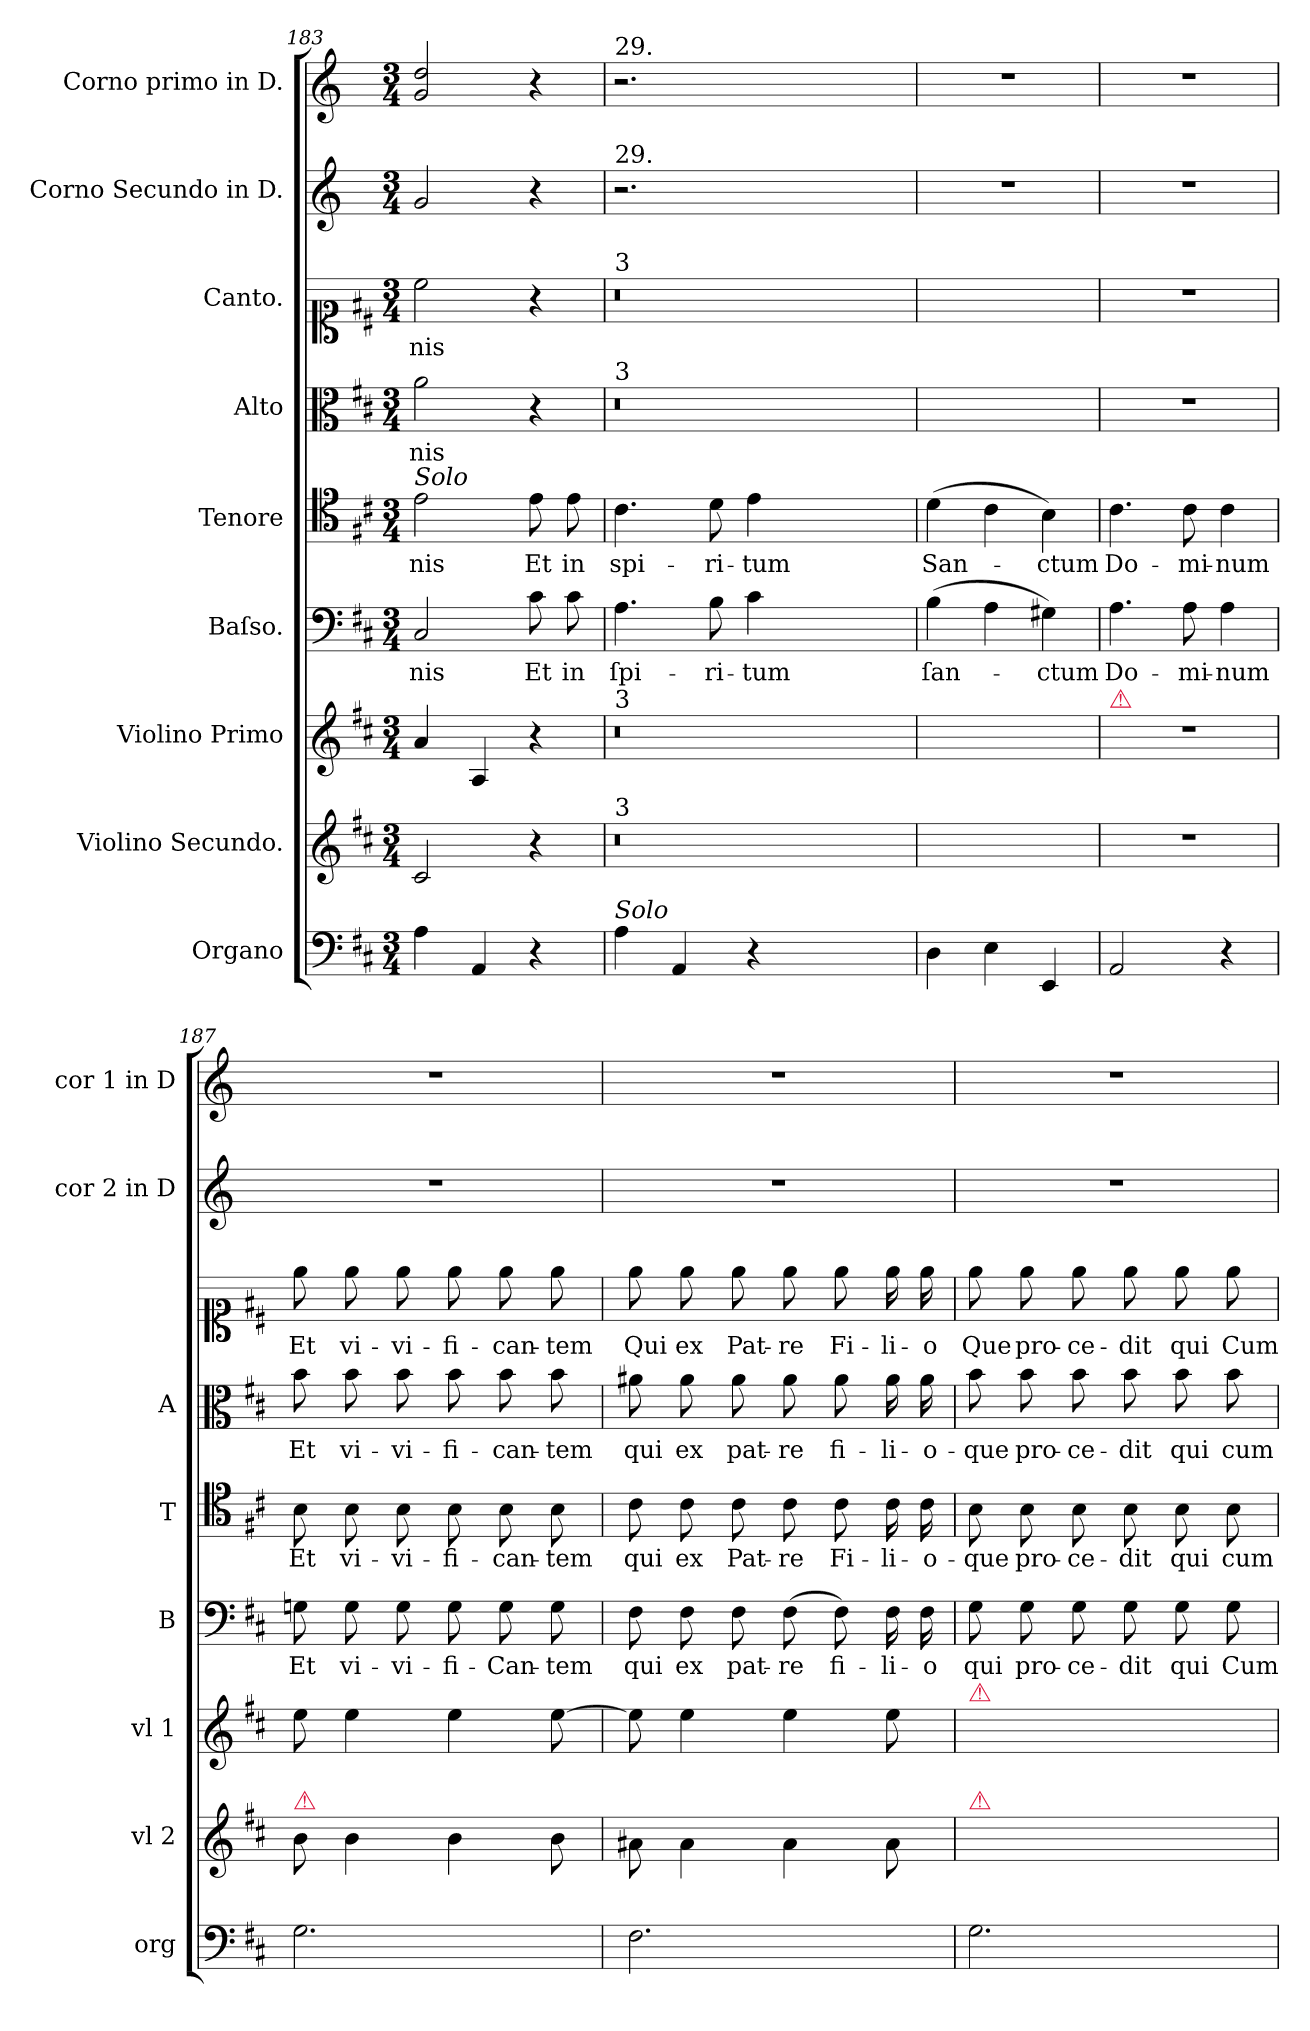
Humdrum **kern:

**kern	**dynam	**kern	**kern	**kern	**text	**kern	**text	**kern	**text	**kern	**text	**kern	**kern
*part9	*part9	*part8	*part7	*part6	*part6	*part5	*part5	*part4	*part4	*part3	*part3	*part2	*part1
*staff9	*staff9	*staff8	*staff7	*staff6	*staff6	*staff5	*staff5	*staff4	*staff4	*staff3	*staff3	*staff2	*staff1
*I"Organo	*	*I"Violino Secundo.	*I"Violino Primo	*I"Baſso.	*	*I"Tenore	*	*I"Alto	*	*I"Canto.	*	*I"Corno Secundo in D.	*I"Corno primo in D.
*I'org	*	*I'vl 2	*I'vl 1	*I'B	*	*I'T	*	*I'A	*	*	*	*I'cor 2 in D	*I'cor 1 in D
*clefF4	*	*clefG2	*clefG2	*clefF4	*	*clefC4	*	*clefC3	*	*clefC1	*	*clefG2	*clefG2
*	*	*	*	*	*	*	*	*	*	*	*	*ITrd6c10	*ITrd6c10
*k[f#c#]	*	*k[f#c#]	*k[f#c#]	*k[f#c#]	*	*k[f#c#]	*	*k[f#c#]	*	*k[f#c#]	*	*k[f#c#]	*k[f#c#]
*D:	*	*D:	*D:	*D:	*	*D:	*	*D:	*	*D:	*	*D:	*D:
*M3/4	*	*M3/4	*M3/4	*M3/4	*	*M3/4	*	*M3/4	*	*M3/4	*	*M3/4	*M3/4
=183	=183	=183	=183	=183	=183	=183	=183	=183	=183	=183	=183	=183	=183
!	!	!	!	!	!	!LO:TX:a:i:t=Solo	!	!	!	!	!	!	!
4A\	.	2c#/	4a/	2C#/	-nis	2e\	-nis	2a\	-nis	2cc#\	-nis	2A/	2A/ 2e/
4AA/	.	.	4A/	.	.	.	.	.	.	.	.	.	.
4r	.	4r	4r	8c#\	Et	8e\	Et	4r	.	4r	.	4r	4r
.	.	.	.	8c#\	in	8e\	in	.	.	.	.	.	.
=184	=184	=184	=184	=184	=184	=184	=184	=184	=184	=184	=184	=184	=184
!	!	!	!	!	!	!	!	!	!	!	!	!	!LO:TX:a:t=29.
!	!	!	!	!	!	!	!	!	!	!	!	!LO:TX:a:t=29.	!
!	!	!	!	!	!	!	!	!	!	!LO:TX:a:t=3	!	!	!
!	!	!	!	!	!	!	!	!LO:TX:a:t=3	!	!	!	!	!
!	!	!	!LO:TX:a:t=3	!	!	!	!	!	!	!	!	!	!
!	!	!LO:TX:a:t=3	!	!	!	!	!	!	!	!	!	!	!
!LO:TX:a:i:t=Solo	!	!	!	!	!	!	!	!	!	!	!	!	!
!	!	!LO:N:vis=0	!LO:N:vis=0	!	!	!	!	!LO:N:vis=0	!	!LO:N:vis=0	!	!	!
4A\	.	1.r	1.r	4.A\	ſpi-	4.c#\	spi-	1.r	.	1.r	.	2.r	2.r
4AA/	.	.	.	.	.	.	.	.	.	.	.	.	.
.	.	.	.	8B\	-ri-	8d\	-ri-	.	.	.	.	.	.
4r	.	.	.	4c#\	-tum	4e\	-tum	.	.	.	.	.	.
2.ryy	.	.	.	2.ryy	.	2.ryy	.	.	.	.	.	2.ryy	2.ryy
=185	=185	=185	=185	=185	=185	=185	=185	=185	=185	=185	=185	=185	=185
4D\	.	2.ryy	2.ryy	(4B\	ſan-	(4d\	San-	2.ryy	.	2.ryy	.	2.r	2.r
4E\	.	.	.	4A\	.	4c#\	.	.	.	.	.	.	.
4EE/	.	.	.	4G#X\)	-ctum	4B\)	-ctum	.	.	.	.	.	.
=186	=186	=186	=186	=186	=186	=186	=186	=186	=186	=186	=186	=186	=186
!	!	!	!LO:TX:a:color=crimson:t=⚠	!	!	!	!	!	!	!	!	!	!
2AA/	.	2.r	2.r	4.A\	Do-	4.c#\	Do-	2.r	.	2.r	.	2.r	2.r
.	.	.	.	8A\	-mi-	8c#\	-mi-	.	.	.	.	.	.
4r	.	.	.	4A\	-num	4c#\	-num	.	.	.	.	.	.
=187	=187	=187	=187	=187	=187	=187	=187	=187	=187	=187	=187	=187	=187
!	!	!LO:TX:a:color=crimson:t=⚠	!	!	!	!	!	!	!	!	!	!	!
!	!LO:DY:b	!	!	!	!	!	!	!	!	!	!	!	!
2.G\	for	8b\	8ee\	8Gn\	Et	8B\	Et	8b\	Et	8ee\	Et	2.r	2.r
.	.	4b\	4ee\	8G\	vi-	8B\	vi-	8b\	vi-	8ee\	vi-	.	.
.	.	.	.	8G\	-vi-	8B\	-vi-	8b\	-vi-	8ee\	-vi-	.	.
.	.	4b\	4ee\	8G\	-fi-	8B\	-fi-	8b\	-fi-	8ee\	-fi-	.	.
.	.	.	.	8G\	-Can-	8B\	-can-	8b\	-can-	8ee\	-can-	.	.
.	.	8b\	[8ee\	8G\	-tem	8B\	-tem	8b\	-tem	8ee\	-tem	.	.
=188	=188	=188	=188	=188	=188	=188	=188	=188	=188	=188	=188	=188	=188
2.F#\	.	8a#X\	8ee\]	8F#\	qui	8c#\	qui	8a#X\	qui	8ee\	Qui	2.r	2.r
.	.	4a#\	4ee\	8F#\	ex	8c#\	ex	8a#\	ex	8ee\	ex	.	.
.	.	.	.	8F#\	pat-	8c#\	Pat-	8a#\	pat-	8ee\	Pat-	.	.
.	.	4a#\	4ee\	(8F#\	-re	8c#\	-re	8a#\	-re	8ee\	-re	.	.
.	.	.	.	8F#\)	fi-	8c#\	Fi-	8a#\	fi-	8ee\	Fi-	.	.
.	.	8a#\	8ee\	16F#\	-li-	16c#\	-li-	16a#\	-li-	16ee\	-li-	.	.
.	.	.	.	16F#\	-o	16c#\	-o-	16a#\	-o-	16ee\	-o	.	.
=189	=189	=189	=189	=189	=189	=189	=189	=189	=189	=189	=189	=189	=189
!	!	!	!LO:TX:a:color=crimson:t=⚠	!	!	!	!	!	!	!	!	!	!
!	!	!LO:TX:a:color=crimson:t=⚠	!	!	!	!	!	!	!	!	!	!	!
2.G\	.	8b\yy	8ee\yy	8G\	qui	8B\	-que	8b\	que	8ee\	Que	2.r	2.r
.	.	4b\yy	4ee\yy	8G\	pro-	8B\	pro-	8b\	pro-	8ee\	pro-	.	.
.	.	.	.	8G\	-ce-	8B\	-ce-	8b\	-ce-	8ee\	-ce-	.	.
.	.	4b\yy	4ee\yy	8G\	-dit	8B\	-dit	8b\	-dit	8ee\	-dit	.	.
.	.	.	.	8G\	qui	8B\	qui	8b\	qui	8ee\	qui	.	.
.	.	[8b\yy	[8ee\yy	8G\	Cum	8B\	cum	8b\	cum	8ee\	Cum	.	.
=	=	=	=	=	=	=	=	=	=	=	=	=	=
*-	*-	*-	*-	*-	*-	*-	*-	*-	*-	*-	*-	*-	*-
